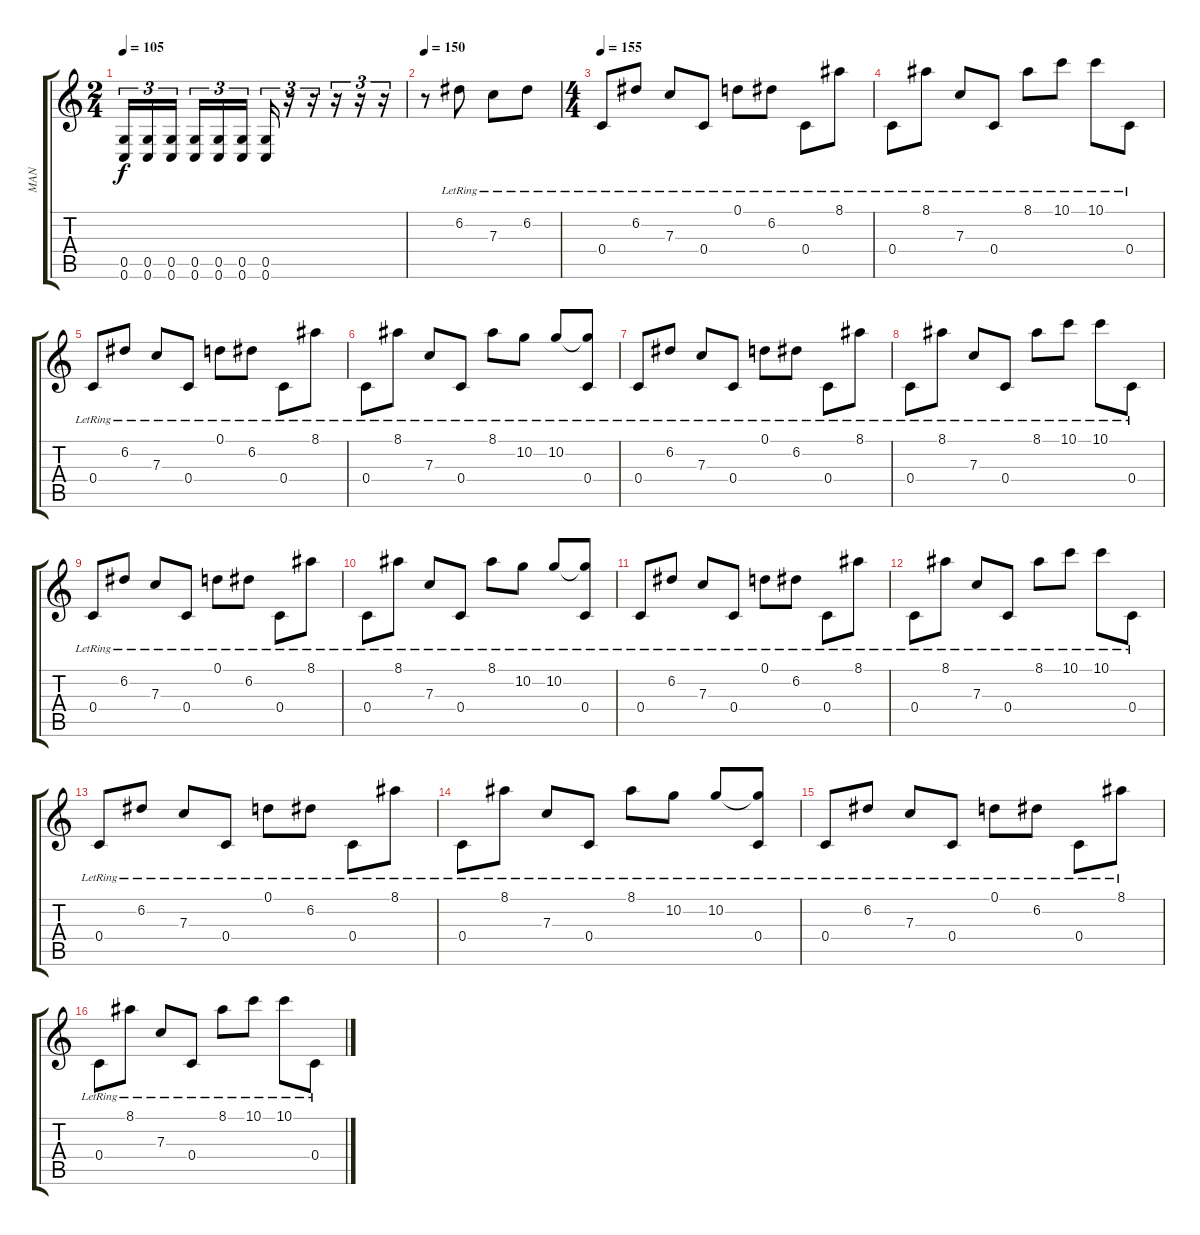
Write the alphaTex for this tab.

\track ("MAN" "MAN") {instrument distortionguitar}
\staff {score tabs}
\tuning (D4 A3 F3 C3 G2 C2) {hide}
\ts (2 4)
\tempo 105
\clef g2
\ks c
(0.5 0.6).16{tu (3 2) dy f} (0.5 0.6).16{tu (3 2)} (0.5 0.6).16{tu (3 2) beam splitsecondary} (0.5 0.6).16{tu (3 2)} (0.5 0.6).16{tu (3 2)} (0.5 0.6).16{tu (3 2)} (0.5 0.6).16{tu (3 2)} r.16{tu (3 2)} r.16{tu (3 2)} r.16{tu (3 2)} r.16{tu (3 2)} r.16{tu (3 2)} |
\tempo 150
r.8 6.2{lr}.8 7.3{lr}.8 6.2{lr}.8 |
\ts (4 4)
\tempo 155
0.4{lr}.8 6.2{lr}.8 7.3{lr}.8 0.4{lr}.8 0.1{lr}.8 6.2{lr}.8 0.4{lr}.8 8.1{lr}.8 |
0.4{lr}.8 8.1{lr}.8 7.3{lr}.8 0.4{lr}.8 8.1{lr}.8 10.1{lr}.8 10.1{lr}.8 0.4{lr}.8 |
0.4{lr}.8 6.2{lr}.8 7.3{lr}.8 0.4{lr}.8 0.1{lr}.8 6.2{lr}.8 0.4{lr}.8 8.1{lr}.8 |
0.4{lr}.8 8.1{lr}.8 7.3{lr}.8 0.4{lr}.8 8.1{lr}.8 10.2{lr}.8 10.2{lr}.8 (10.2{t} 0.4{lr}).8 |
0.4{lr}.8 6.2{lr}.8 7.3{lr}.8 0.4{lr}.8 0.1{lr}.8 6.2{lr}.8 0.4{lr}.8 8.1{lr}.8 |
0.4{lr}.8 8.1{lr}.8 7.3{lr}.8 0.4{lr}.8 8.1{lr}.8 10.1{lr}.8 10.1{lr}.8 0.4{lr}.8 |
0.4{lr}.8 6.2{lr}.8 7.3{lr}.8 0.4{lr}.8 0.1{lr}.8 6.2{lr}.8 0.4{lr}.8 8.1{lr}.8 |
0.4{lr}.8 8.1{lr}.8 7.3{lr}.8 0.4{lr}.8 8.1{lr}.8 10.2{lr}.8 10.2{lr}.8 (10.2{t} 0.4{lr}).8 |
0.4{lr}.8 6.2{lr}.8 7.3{lr}.8 0.4{lr}.8 0.1{lr}.8 6.2{lr}.8 0.4{lr}.8 8.1{lr}.8 |
0.4{lr}.8 8.1{lr}.8 7.3{lr}.8 0.4{lr}.8 8.1{lr}.8 10.1{lr}.8 10.1{lr}.8 0.4{lr}.8 |
0.4{lr}.8 6.2{lr}.8 7.3{lr}.8 0.4{lr}.8 0.1{lr}.8 6.2{lr}.8 0.4{lr}.8 8.1{lr}.8 |
0.4{lr}.8 8.1{lr}.8 7.3{lr}.8 0.4{lr}.8 8.1{lr}.8 10.2{lr}.8 10.2{lr}.8 (10.2{t} 0.4{lr}).8 |
0.4{lr}.8 6.2{lr}.8 7.3{lr}.8 0.4{lr}.8 0.1{lr}.8 6.2{lr}.8 0.4{lr}.8 8.1{lr}.8 |
0.4{lr}.8 8.1{lr}.8 7.3{lr}.8 0.4{lr}.8 8.1{lr}.8 10.1{lr}.8 10.1{lr}.8 0.4{lr}.8
